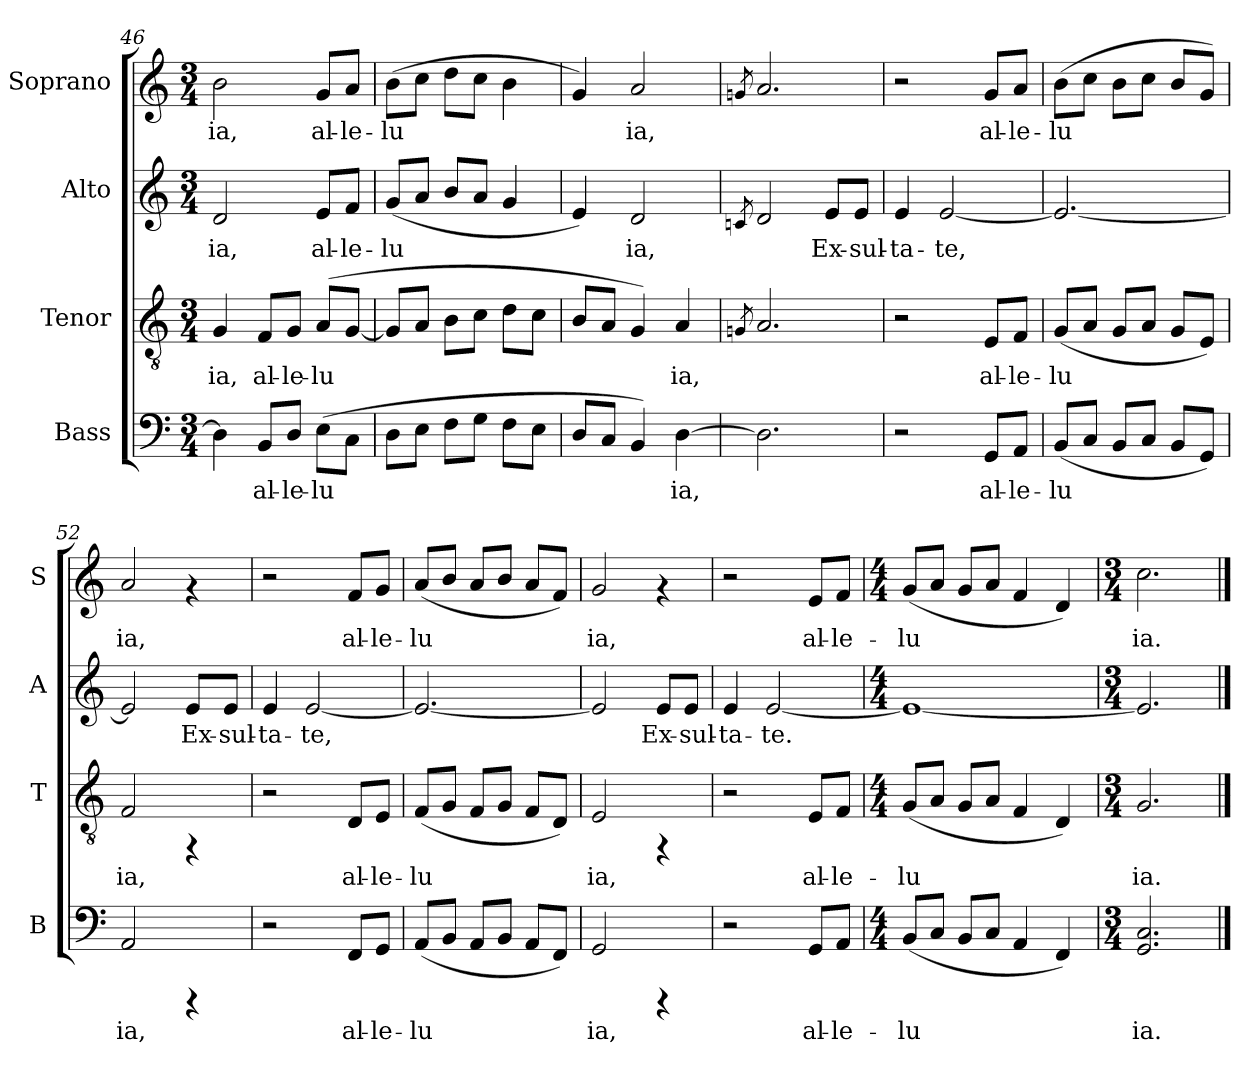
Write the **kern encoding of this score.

**kern	**text	**kern	**text	**kern	**text	**kern	**text
*part4	*part4	*part3	*part3	*part2	*part2	*part1	*part1
*staff4	*staff4	*staff3	*staff3	*staff2	*staff2	*staff1	*staff1
*I"Bass	*	*I"Tenor	*	*I"Alto	*	*I"Soprano	*
*I'B	*	*I'T	*	*I'A	*	*I'S	*
*clefF4	*	*clefGv2	*	*clefG2	*	*clefG2	*
*k[]	*	*k[]	*	*k[]	*	*k[]	*
*C:	*	*C:	*	*C:	*	*C:	*
*M3/4	*	*M3/4	*	*M3/4	*	*M3/4	*
=46	=46	=46	=46	=46	=46	=46	=46
!	!LO:LY:b:cj	!	!LO:LY:b:cj	!	!LO:LY:b:cj	!	!LO:LY:b:cj
4D\]	.	4G/	-ia,	2d/	-ia,	2b\	-ia,
!	!LO:LY:b:cj	!	!LO:LY:b:cj	!	!	!	!
8BB/L	al-	8F/L	al-	.	.	.	.
!	!LO:LY:b:cj	!	!LO:LY:b:cj	!	!	!	!
8D/J	-le-	8G/J	-le-	.	.	.	.
!	!LO:LY:b:cj	!	!LO:LY:b:cj	!	!LO:LY:b:cj	!	!LO:LY:b:cj
(>8E\L	-lu-	(>8A/L	-lu-	8e/L	al-	8g/L	al-
!	!LO:LY:b:cj	!	!LO:LY:b:cj	!	!LO:LY:b:cj	!	!LO:LY:b:cj
8C\J	--	[<8G/J	--	8f/J	-le-	8a/J	-le-
=47	=47	=47	=47	=47	=47	=47	=47
!	!LO:LY:b:cj	!	!LO:LY:b:cj	!	!LO:LY:b:cj	!	!LO:LY:b:cj
8D\L	--	8G/L]	--	(<8g/L	-lu-	(>8b\L	-lu-
!	!LO:LY:b:cj	!	!LO:LY:b:cj	!	!LO:LY:b:cj	!	!LO:LY:b:cj
8E\J	--	8A/J	--	8a/J	--	8cc\J	--
!	!LO:LY:b:cj	!	!LO:LY:b:cj	!	!LO:LY:b:cj	!	!LO:LY:b:cj
8F\L	--	8B\L	--	8b/L	--	8dd\L	--
!	!LO:LY:b:cj	!	!LO:LY:b:cj	!	!LO:LY:b:cj	!	!LO:LY:b:cj
8G\J	--	8c\J	--	8a/J	--	8cc\J	--
!	!LO:LY:b:cj	!	!LO:LY:b:cj	!	!LO:LY:b:cj	!	!LO:LY:b:cj
8F\L	--	8d\L	--	4g/	--	4b\	--
!	!LO:LY:b:cj	!	!LO:LY:b:cj	!	!	!	!
8E\J	--	8c\J	--	.	.	.	.
=48	=48	=48	=48	=48	=48	=48	=48
!	!LO:LY:b:cj	!	!LO:LY:b:cj	!	!LO:LY:b:cj	!	!LO:LY:b:cj
8D/L	--	8B/L	--	4e/)	--	4g/)	--
!	!LO:LY:b:cj	!	!LO:LY:b:cj	!	!	!	!
8C/J	--	8A/J	--	.	.	.	.
!	!LO:LY:b:cj	!	!LO:LY:b:cj	!	!LO:LY:b:cj	!	!LO:LY:b:cj
4BB/)	--	4G/)	--	2d/	-ia,	2a/	-ia,
!	!LO:LY:b:cj	!	!LO:LY:b:cj	!	!	!	!
[>4D\	-ia,	4A/	-ia,	.	.	.	.
!!LO:PB:g=z
=49	=49	=49	=49	=49	=49	=49	=49
.	.	8qGn/	.	8qcn/	.	8qgn/	.
!	!LO:LY:b:cj	!	!LO:LY:b:cj	!	!LO:LY:b:cj	!	!LO:LY:b:cj
2.D\]	.	2.A/	.	2d/	.	2.a/	.
!	!	!	!	!	!LO:LY:b:cj	!	!
.	.	.	.	8e/L	Ex-	.	.
!	!	!	!	!	!LO:LY:b:cj	!	!
.	.	.	.	8e/J	-sul-	.	.
=50	=50	=50	=50	=50	=50	=50	=50
!	!	!	!	!	!LO:LY:b:cj	!	!
2r	.	2r	.	4e/	-ta-	2r	.
!	!	!	!	!	!LO:LY:b:cj	!	!
.	.	.	.	[<2e/	-te,	.	.
!	!LO:LY:b:cj	!	!LO:LY:b:cj	!	!	!	!LO:LY:b:cj
8GG/L	al-	8E/L	al-	.	.	8g/L	al-
!	!LO:LY:b:cj	!	!LO:LY:b:cj	!	!	!	!LO:LY:b:cj
8AA/J	-le-	8F/J	-le-	.	.	8a/J	-le-
=51	=51	=51	=51	=51	=51	=51	=51
!	!LO:LY:b:cj	!	!LO:LY:b:cj	!	!LO:LY:b:cj	!	!LO:LY:b:cj
(<8BB/L	-lu-	(<8G/L	-lu-	2.e/_<	.	(>8b\L	-lu-
!	!LO:LY:b:cj	!	!LO:LY:b:cj	!	!	!	!LO:LY:b:cj
8C/J	--	8A/J	--	.	.	8cc\J	--
!	!LO:LY:b:cj	!	!LO:LY:b:cj	!	!	!	!LO:LY:b:cj
8BB/L	--	8G/L	--	.	.	8b\L	--
!	!LO:LY:b:cj	!	!LO:LY:b:cj	!	!	!	!LO:LY:b:cj
8C/J	--	8A/J	--	.	.	8cc\J	--
!	!LO:LY:b:cj	!	!LO:LY:b:cj	!	!	!	!LO:LY:b:cj
8BB/L	--	8G/L	--	.	.	8b/L	--
!	!LO:LY:b:cj	!	!LO:LY:b:cj	!	!	!	!LO:LY:b:cj
8GG/J)	--	8E/J)	--	.	.	8g/J)	--
=52	=52	=52	=52	=52	=52	=52	=52
!	!LO:LY:b:cj	!	!LO:LY:b:cj	!	!LO:LY:b:cj	!	!LO:LY:b:cj
2AA/	-ia,	2F/	-ia,	2e/]	.	2a/	-ia,
!	!	!	!	!	!LO:LY:b:cj	!	!
4rCCC	.	4rFF	.	8e/L	Ex-	4rf	.
!	!	!	!	!	!LO:LY:b:cj	!	!
.	.	.	.	8e/J	-sul-	.	.
=53	=53	=53	=53	=53	=53	=53	=53
!	!	!	!	!	!LO:LY:b:cj	!	!
2r	.	2r	.	4e/	-ta-	2r	.
!	!	!	!	!	!LO:LY:b:cj	!	!
.	.	.	.	[<2e/	-te,	.	.
!	!LO:LY:b:cj	!	!LO:LY:b:cj	!	!	!	!LO:LY:b:cj
8FF/L	al-	8D/L	al-	.	.	8f/L	al-
!	!LO:LY:b:cj	!	!LO:LY:b:cj	!	!	!	!LO:LY:b:cj
8GG/J	-le-	8E/J	-le-	.	.	8g/J	-le-
=54	=54	=54	=54	=54	=54	=54	=54
!	!LO:LY:b:cj	!	!LO:LY:b:cj	!	!LO:LY:b:cj	!	!LO:LY:b:cj
(<8AA/L	-lu-	(<8F/L	-lu-	2.e/_<	.	(<8a/L	-lu-
!	!LO:LY:b:cj	!	!LO:LY:b:cj	!	!	!	!LO:LY:b:cj
8BB/J	--	8G/J	--	.	.	8b/J	--
!	!LO:LY:b:cj	!	!LO:LY:b:cj	!	!	!	!LO:LY:b:cj
8AA/L	--	8F/L	--	.	.	8a/L	--
!	!LO:LY:b:cj	!	!LO:LY:b:cj	!	!	!	!LO:LY:b:cj
8BB/J	--	8G/J	--	.	.	8b/J	--
!	!LO:LY:b:cj	!	!LO:LY:b:cj	!	!	!	!LO:LY:b:cj
8AA/L	--	8F/L	--	.	.	8a/L	--
!	!LO:LY:b:cj	!	!LO:LY:b:cj	!	!	!	!LO:LY:b:cj
8FF/J)	--	8D/J)	--	.	.	8f/J)	--
=55	=55	=55	=55	=55	=55	=55	=55
!	!LO:LY:b:cj	!	!LO:LY:b:cj	!	!LO:LY:b:cj	!	!LO:LY:b:cj
2GG/	-ia,	2E/	-ia,	2e/]	.	2g/	-ia,
!	!	!	!	!	!LO:LY:b:cj	!	!
4rCCC	.	4rFF	.	8e/L	Ex-	4rf	.
!	!	!	!	!	!LO:LY:b:cj	!	!
.	.	.	.	8e/J	-sul-	.	.
!!LO:LB:g=z
=56	=56	=56	=56	=56	=56	=56	=56
!	!	!	!	!	!LO:LY:b:cj	!	!
2r	.	2r	.	4e/	-ta-	2r	.
!	!	!	!	!	!LO:LY:b:cj	!	!
.	.	.	.	[<2e/	-te.	.	.
!	!LO:LY:b:cj	!	!LO:LY:b:cj	!	!	!	!LO:LY:b:cj
8GG/L	al-	8E/L	al-	.	.	8e/L	al-
!	!LO:LY:b:cj	!	!LO:LY:b:cj	!	!	!	!LO:LY:b:cj
8AA/J	-le-	8F/J	-le-	.	.	8f/J	-le-
=57	=57	=57	=57	=57	=57	=57	=57
*M4/4	*	*M4/4	*	*M4/4	*	*M4/4	*
!	!LO:LY:b:cj	!	!LO:LY:b:cj	!	!LO:LY:b:cj	!	!LO:LY:b:cj
(<8BB/L	-lu-	(<8G/L	-lu-	1e_<	.	(<8g/L	-lu-
!	!LO:LY:b:cj	!	!LO:LY:b:cj	!	!	!	!LO:LY:b:cj
8C/J	--	8A/J	--	.	.	8a/J	--
!	!LO:LY:b:cj	!	!LO:LY:b:cj	!	!	!	!LO:LY:b:cj
8BB/L	--	8G/L	--	.	.	8g/L	--
!	!LO:LY:b:cj	!	!LO:LY:b:cj	!	!	!	!LO:LY:b:cj
8C/J	--	8A/J	--	.	.	8a/J	--
!	!LO:LY:b:cj	!	!LO:LY:b:cj	!	!	!	!LO:LY:b:cj
4AA/	--	4F/	--	.	.	4f/	--
!	!LO:LY:b:cj	!	!LO:LY:b:cj	!	!	!	!LO:LY:b:cj
4FF/)	--	4D/)	--	.	.	4d/)	--
=58	=58	=58	=58	=58	=58	=58	=58
*M3/4	*	*M3/4	*	*M3/4	*	*M3/4	*
!	!LO:LY:b:cj	!	!LO:LY:b:cj	!	!LO:LY:b:cj	!	!LO:LY:b:cj
2.C/ 2.GG/	-ia.	2.G/	-ia.	2.e/]	.	2.cc\	-ia.
==	==	==	==	==	==	==	==
*-	*-	*-	*-	*-	*-	*-	*-
